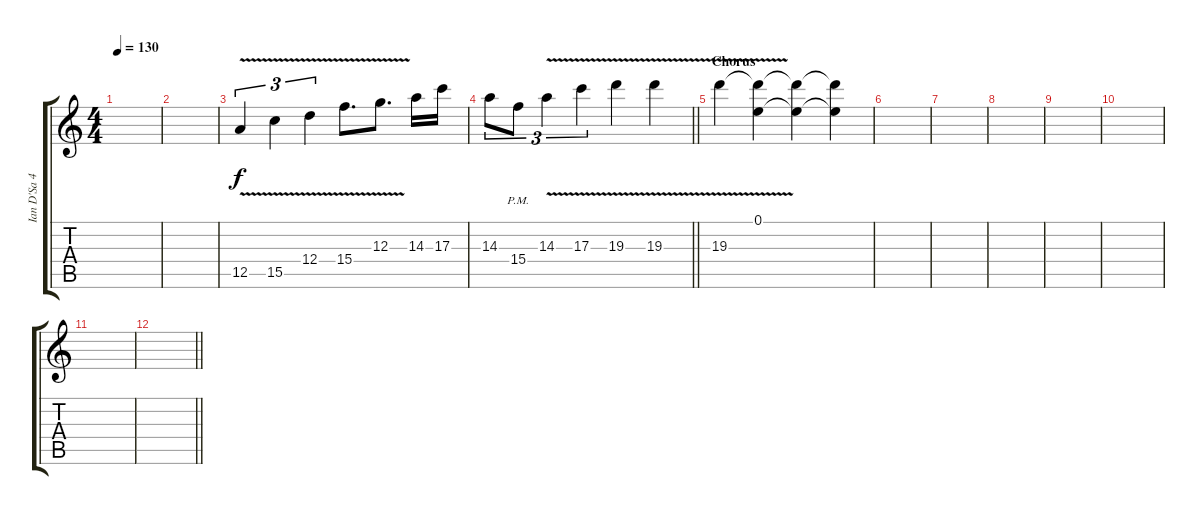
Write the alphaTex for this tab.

\track ("Ian D'Sa 4" "Ian D'Sa 4") {instrument overdrivenguitar}
\staff {score tabs}
\tuning (E4 B3 G3 D3 A2 D2) {hide}
\ts (4 4)
\tempo 130
\clef g2
\ks c
|
|
12.5{v}.4{tu (3 2)} 15.5{v}.4{tu (3 2)} 12.4{v}.4{tu (3 2)} 15.4{v}.8{d} 12.3{v}.8{d} 14.3.16 17.3.16 |
\barLineRight lightlight
14.3.8{tu (3 2)} 15.4{pm}.8{tu (3 2)} 14.3{v}.4{tu (3 2)} 17.3{v}.4{tu (3 2)} 19.3{v}.4 19.3{v}.4 |
\section ("" "Chorus")
19.3{v}.4{volume 3} (0.1 19.3{t}).4 (0.1{t} 19.3{t}).4 (0.1{t} 19.3{t}).4 |
|
|
|
|
|
|
\barLineRight lightlight
